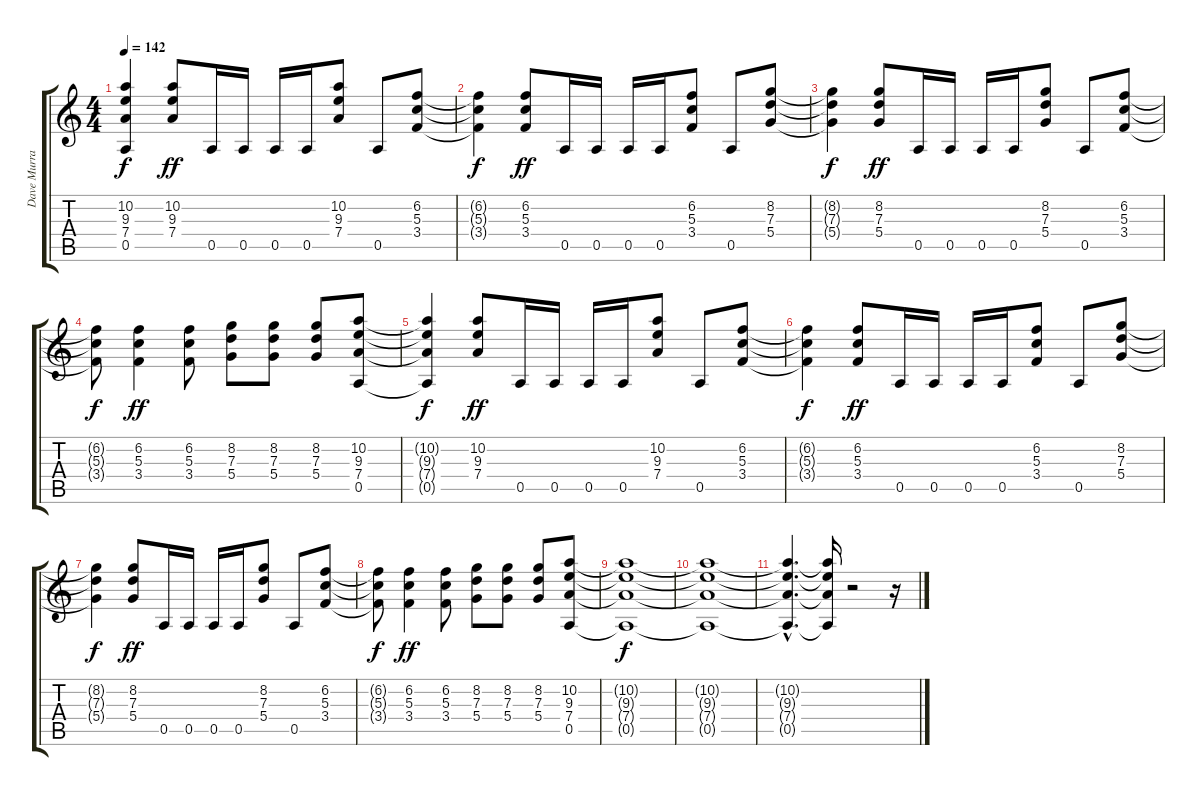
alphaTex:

\track ("Dave Murray" "Dave Murra") {instrument overdrivenguitar}
\staff {score tabs}
\tuning (E4 B3 G3 D3 A2 E2) {hide}
\ts (4 4)
\tempo 142
\clef g2
\ks c
(10.2{t} 9.3{t} 7.4{t} 0.5{t}).4{dy f} (10.2 9.3 7.4).8{dy ff} 0.5.16 0.5.16 0.5.16 0.5.16 (10.2 9.3 7.4).8 0.5.8 (6.2 5.3 3.4).8 |
(6.2{t} 5.3{t} 3.4{t}).4{dy f} (6.2 5.3 3.4).8{dy ff} 0.5.16 0.5.16 0.5.16 0.5.16 (6.2 5.3 3.4).8 0.5.8 (8.2 7.3 5.4).8 |
(8.2{t} 7.3{t} 5.4{t}).4{dy f} (8.2 7.3 5.4).8{dy ff} 0.5.16 0.5.16 0.5.16 0.5.16 (8.2 7.3 5.4).8 0.5.8 (6.2 5.3 3.4).8 |
(6.2{t} 5.3{t} 3.4{t}).8{dy f} (6.2 5.3 3.4).4{dy ff} (6.2 5.3 3.4).8 (8.2 7.3 5.4).8 (8.2 7.3 5.4).8 (8.2 7.3 5.4).8 (10.2 9.3 7.4 0.5).8 |
(10.2{t} 9.3{t} 7.4{t} 0.5{t}).4{dy f} (10.2 9.3 7.4).8{dy ff} 0.5.16 0.5.16 0.5.16 0.5.16 (10.2 9.3 7.4).8 0.5.8 (6.2 5.3 3.4).8 |
(6.2{t} 5.3{t} 3.4{t}).4{dy f} (6.2 5.3 3.4).8{dy ff} 0.5.16 0.5.16 0.5.16 0.5.16 (6.2 5.3 3.4).8 0.5.8 (8.2 7.3 5.4).8 |
(8.2{t} 7.3{t} 5.4{t}).4{dy f} (8.2 7.3 5.4).8{dy ff} 0.5.16 0.5.16 0.5.16 0.5.16 (8.2 7.3 5.4).8 0.5.8 (6.2 5.3 3.4).8 |
(6.2{t} 5.3{t} 3.4{t}).8{dy f} (6.2 5.3 3.4).4{dy ff} (6.2 5.3 3.4).8 (8.2 7.3 5.4).8 (8.2 7.3 5.4).8 (8.2 7.3 5.4).8 (10.2 9.3 7.4 0.5).8 |
(10.2{t} 9.3{t} 7.4{t} 0.5{t}).1{dy f} |
(10.2{t} 9.3{t} 7.4{t} 0.5{t}).1 |
(10.2{hac t} 9.3{hac t} 7.4{hac t} 0.5{hac t}).4{d} (10.2{t} 9.3{t} 7.4{t} 0.5{t}).16 r.2 r.16
